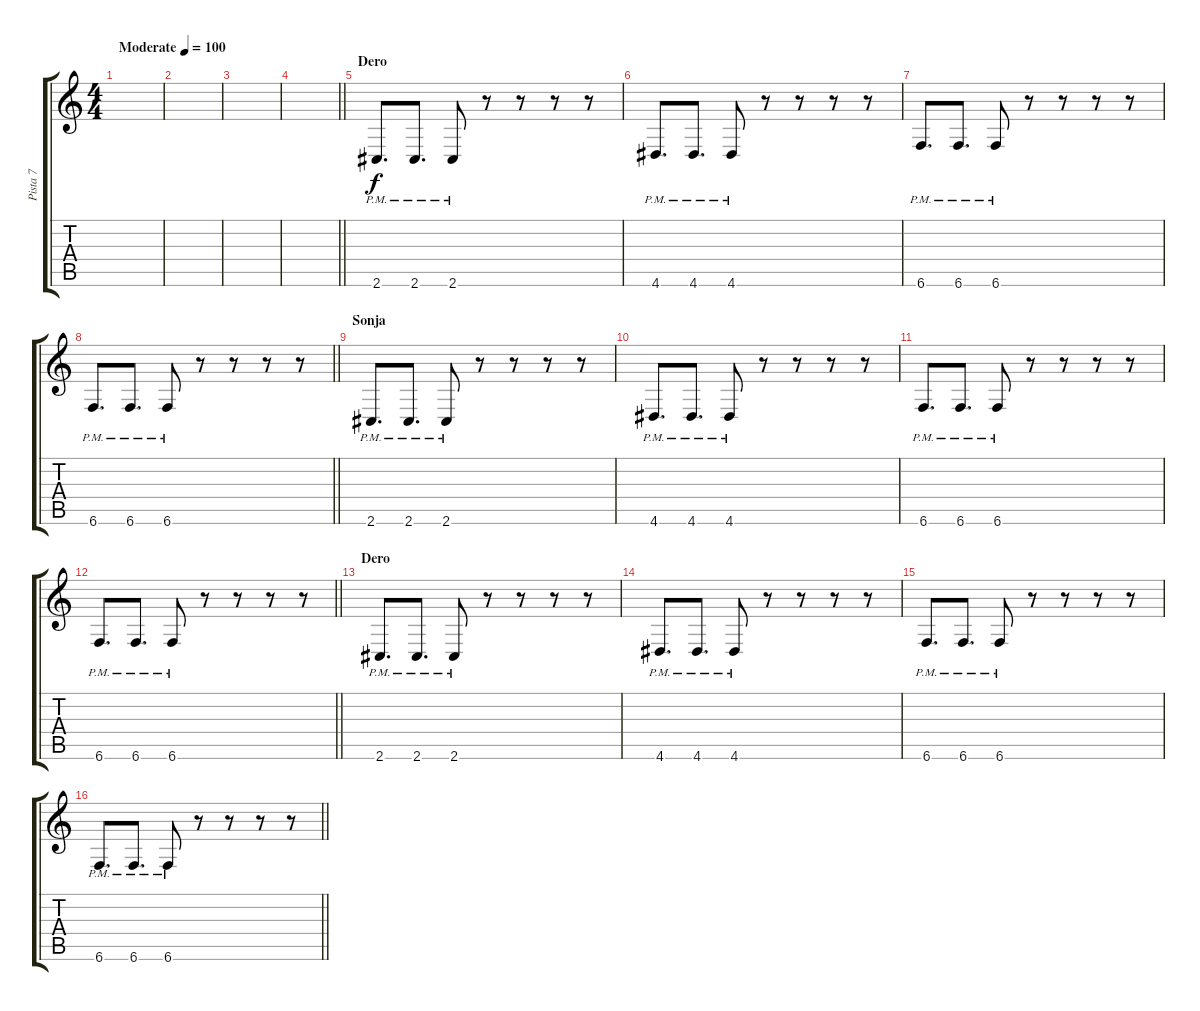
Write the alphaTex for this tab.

\track ("Pista 7" "Pista 7") {instrument distortionguitar}
\staff {score tabs}
\tuning (B3 Gb3 D3 A2 E2 B1) {hide}
\ts (4 4)
\tempo (100 "Moderate")
\clef g2
\ks c
|
|
|
\barLineRight lightlight
|
\section ("" "Dero")
2.6{pm}.8{d} 2.6{pm}.8{d} 2.6{pm}.8 r.8 r.8 r.8 r.8 |
4.6{pm}.8{d} 4.6{pm}.8{d} 4.6{pm}.8 r.8 r.8 r.8 r.8 |
6.6{pm}.8{d} 6.6{pm}.8{d} 6.6{pm}.8 r.8 r.8 r.8 r.8 |
\barLineRight lightlight
6.6{pm}.8{d} 6.6{pm}.8{d} 6.6{pm}.8 r.8 r.8 r.8 r.8 |
\section ("" "Sonja")
2.6{pm}.8{d} 2.6{pm}.8{d} 2.6{pm}.8 r.8 r.8 r.8 r.8 |
4.6{pm}.8{d} 4.6{pm}.8{d} 4.6{pm}.8 r.8 r.8 r.8 r.8 |
6.6{pm}.8{d} 6.6{pm}.8{d} 6.6{pm}.8 r.8 r.8 r.8 r.8 |
\barLineRight lightlight
6.6{pm}.8{d} 6.6{pm}.8{d} 6.6{pm}.8 r.8 r.8 r.8 r.8 |
\section ("" "Dero")
2.6{pm}.8{d} 2.6{pm}.8{d} 2.6{pm}.8 r.8 r.8 r.8 r.8 |
4.6{pm}.8{d} 4.6{pm}.8{d} 4.6{pm}.8 r.8 r.8 r.8 r.8 |
6.6{pm}.8{d} 6.6{pm}.8{d} 6.6{pm}.8 r.8 r.8 r.8 r.8 |
\barLineRight lightlight
6.6{pm}.8{d} 6.6{pm}.8{d} 6.6{pm}.8 r.8 r.8 r.8 r.8
